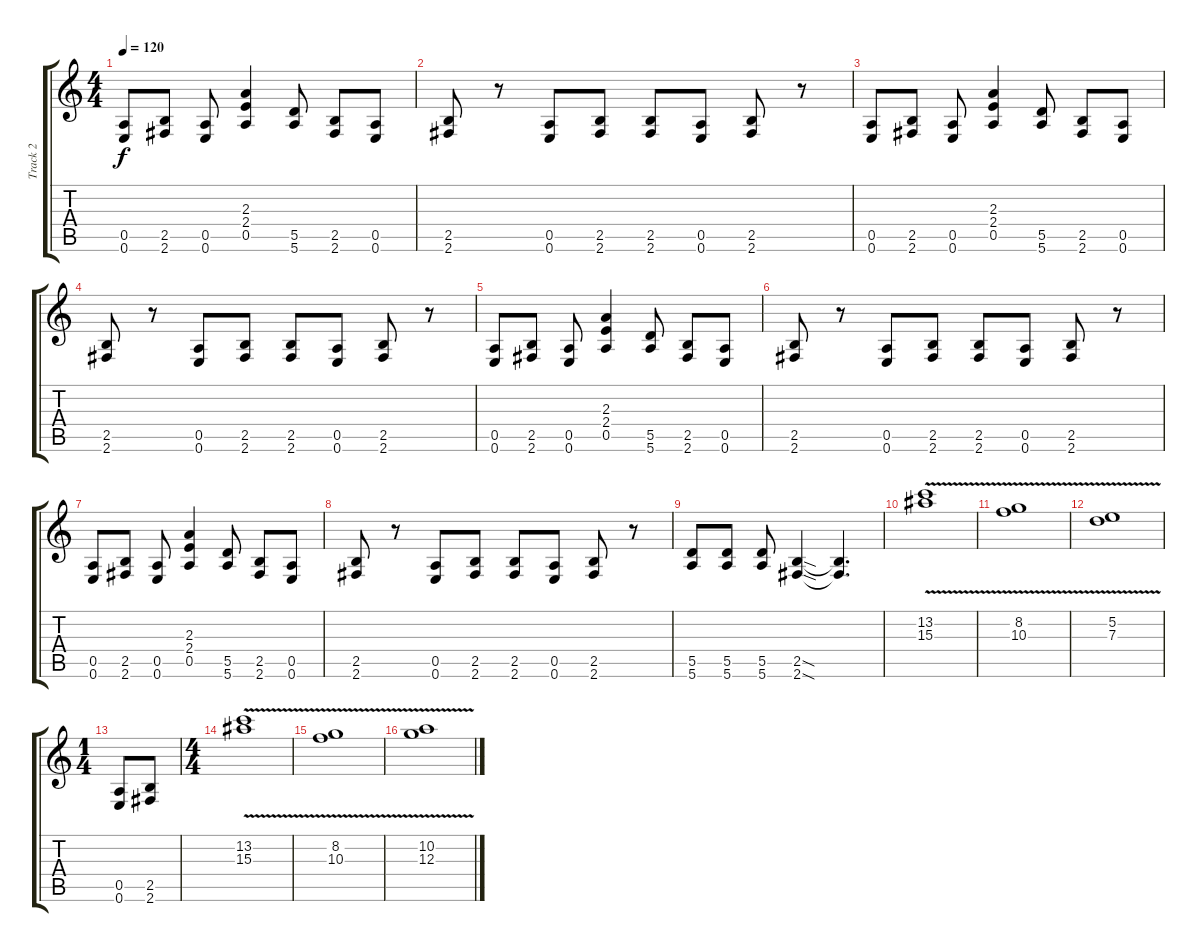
\track ("Track 2" "Track 2") {instrument distortionguitar}
\staff {score tabs}
\tuning (E4 B3 G3 D3 A2 E2) {hide}
\ts (4 4)
\tempo 120
\clef g2
\ks c
(0.5 0.6).8{dy f} (2.5 2.6).8 (0.5 0.6).8 (2.3 2.4 0.5).4 (5.5 5.6).8 (2.5 2.6).8 (0.5 0.6).8 |
(2.5 2.6).8 r.8 (0.5 0.6).8 (2.5 2.6).8 (2.5 2.6).8 (0.5 0.6).8 (2.5 2.6).8 r.8 |
(0.5 0.6).8 (2.5 2.6).8 (0.5 0.6).8 (2.3 2.4 0.5).4 (5.5 5.6).8 (2.5 2.6).8 (0.5 0.6).8 |
(2.5 2.6).8 r.8 (0.5 0.6).8 (2.5 2.6).8 (2.5 2.6).8 (0.5 0.6).8 (2.5 2.6).8 r.8 |
(0.5 0.6).8 (2.5 2.6).8 (0.5 0.6).8 (2.3 2.4 0.5).4 (5.5 5.6).8 (2.5 2.6).8 (0.5 0.6).8 |
(2.5 2.6).8 r.8 (0.5 0.6).8 (2.5 2.6).8 (2.5 2.6).8 (0.5 0.6).8 (2.5 2.6).8 r.8 |
(0.5 0.6).8 (2.5 2.6).8 (0.5 0.6).8 (2.3 2.4 0.5).4 (5.5 5.6).8 (2.5 2.6).8 (0.5 0.6).8 |
(2.5 2.6).8 r.8 (0.5 0.6).8 (2.5 2.6).8 (2.5 2.6).8 (0.5 0.6).8 (2.5 2.6).8 r.8 |
(5.5 5.6).8 (5.5 5.6).8 (5.5 5.6).8 (2.5{sod} 2.6{sod}).4 (2.5{t} 2.6{t}).4{d} |
(13.2{v} 15.3{v}).1 |
(8.2{v} 10.3{v}).1 |
(5.2{v} 7.3{v}).1 |
\ts (1 4)
(0.5 0.6).8 (2.5 2.6).8 |
\ts (4 4)
(13.2{v} 15.3{v}).1 |
(8.2{v} 10.3{v}).1 |
(10.2{v} 12.3{v}).1
